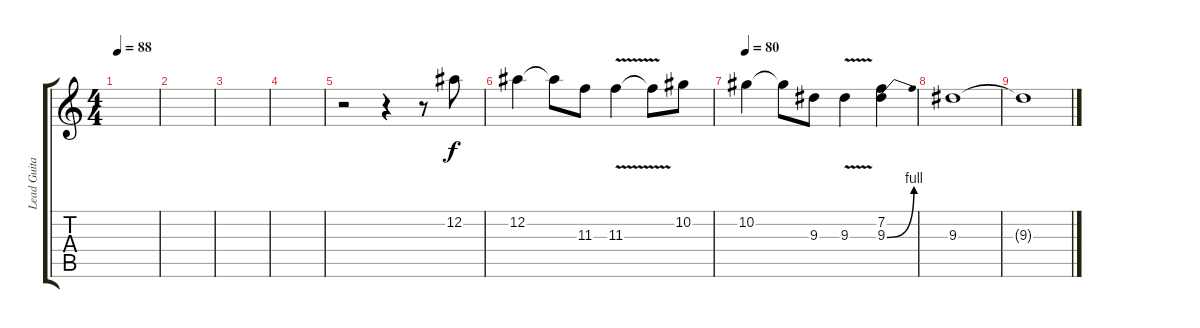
\track ("Lead Guitar" "Lead Guita") {instrument distortionguitar}
\staff {score tabs}
\tuning (Eb4 Bb3 Gb3 Db3 Ab2 Eb2) {hide}
\ts (4 4)
\tempo 88
\clef g2
\ks c
|
|
|
|
r.2 r.4 r.8 12.2.8 |
12.2.4 12.2{t}.8 11.3.8 11.3{v}.4 11.3{t}.8 10.2.8 |
\tempo 44
\tempo 80
10.2.4 10.2{t}.8 9.3.8 9.3{v}.4 (7.2 9.3{be (bend 0 0 60 4)}).4 |
9.3.1 |
9.3{t}.1
